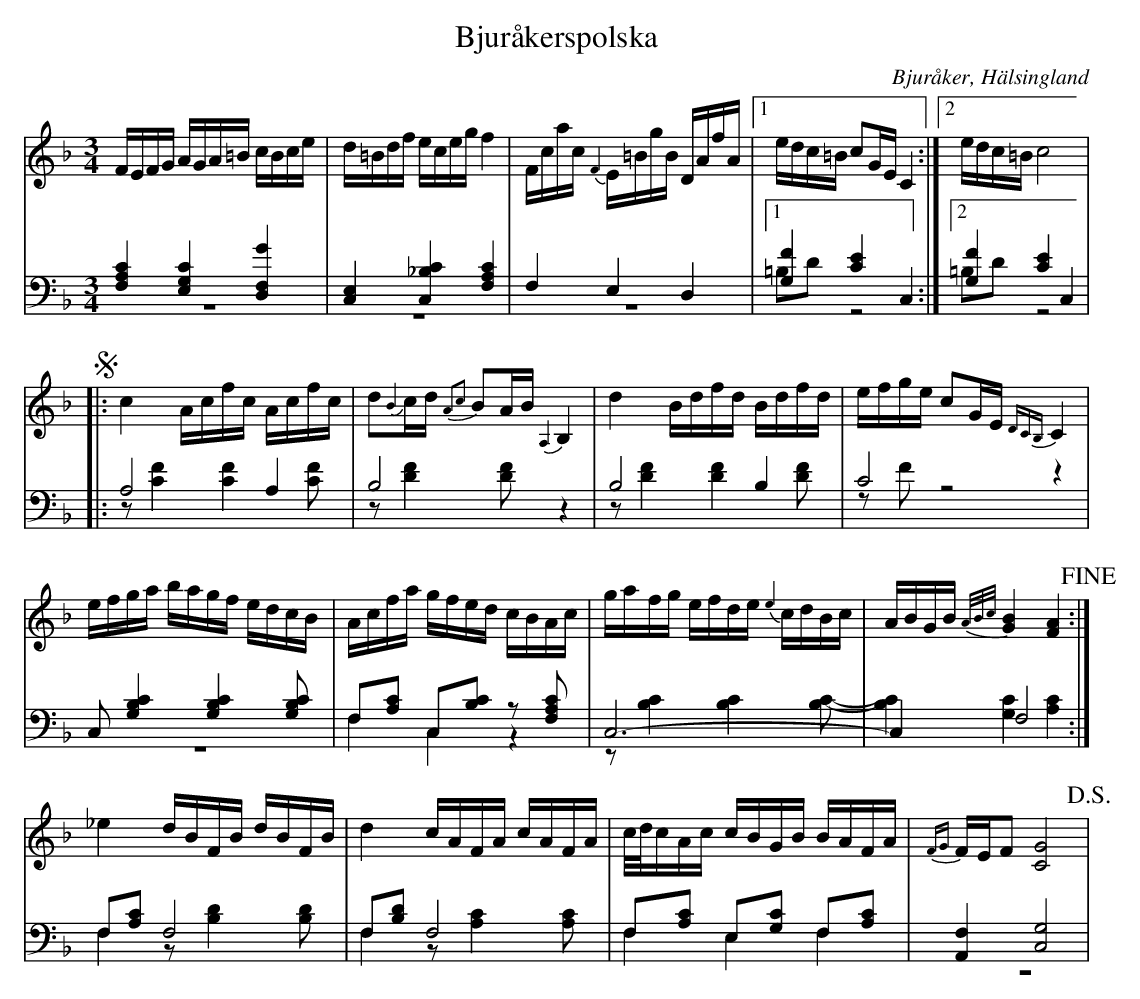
X:1
T: Bjuråkerspolska
O: Bjuråker, Hälsingland
M: 3/4
L: 1/16
K: F
V:1
V:2
V:3 merge
V:1
FEFG AGA=B cBce|d=Bdf eceg f4|Fcac {F2}E=BgB DAfA|1 edc=B c2GE C4:|2 edc=B c8 |
!segno! |:c4 Acfc Acfc|d2{B2}cd {A2c2}B2AB {A,2}B,4|d4 Bdfd Bdfd|efge c2GE {DCB,}C4|
efga bagf edcB|Acfa gfed cBAc|gafg efde {e2}cdBc|ABGB {A/B/c/}[G4B4] [F4A4] !fine!:|
_e4 dBFB dBFB|d4 cAFA cAFA|c/d/cAc cBGB BAFA|{FG}FEF2 [C8G8] !D.S.!|
V:2 clef=bass
[F,4A,4C4] [E,4G,4C4] [D,4F,4G4]|[C,4E,4] [C,4_B,4C4] [F,4A,4C4]|F,4 E,4 D,4|1 [G,4F4] [C4E4] C,4:|2 [G,4F4] [C4E4] C,4 |
|:A,8 A,4|B,8 z4|B,8  B,4|C8 z4|
C,2 [G,4B,4C4] [G,4B,4C4] [G,2B,2C2]|F,2[A,2C2] C,2[B,2C2] z2 [F,2A,2C2]|C,12-|C,4 F,8:|
F,2[A,2C2] F,8|F,2[B,2D2] F,8|F,2[A,2C2] E,2[G,2C2] F,2[A,2C2]|[A,,4F,4] [C,8G,8] |
V:3 clef=bass
z12|z12|z12|1 =B,2D2 z8:|2 =B,2D2 z8|
|:z2 [C4F4] [C4F4] [C2F2]|z2 [D4F4] [D2F2] z4|z2 [D4F4] [D4F4] [D2F2]|z2 F2 z8|
z12|F,4 C,4 z4|z2 [B,4C4] [B,4C4] [B,2C2]-|[B,4C4] [G,4C4] [A,4C4]:|
F,4 z2 [B,4D4] [B,2D2]|F,4 z2 [A,4C4] [A,2C2]|F,4 E,4 F,4|z12|
